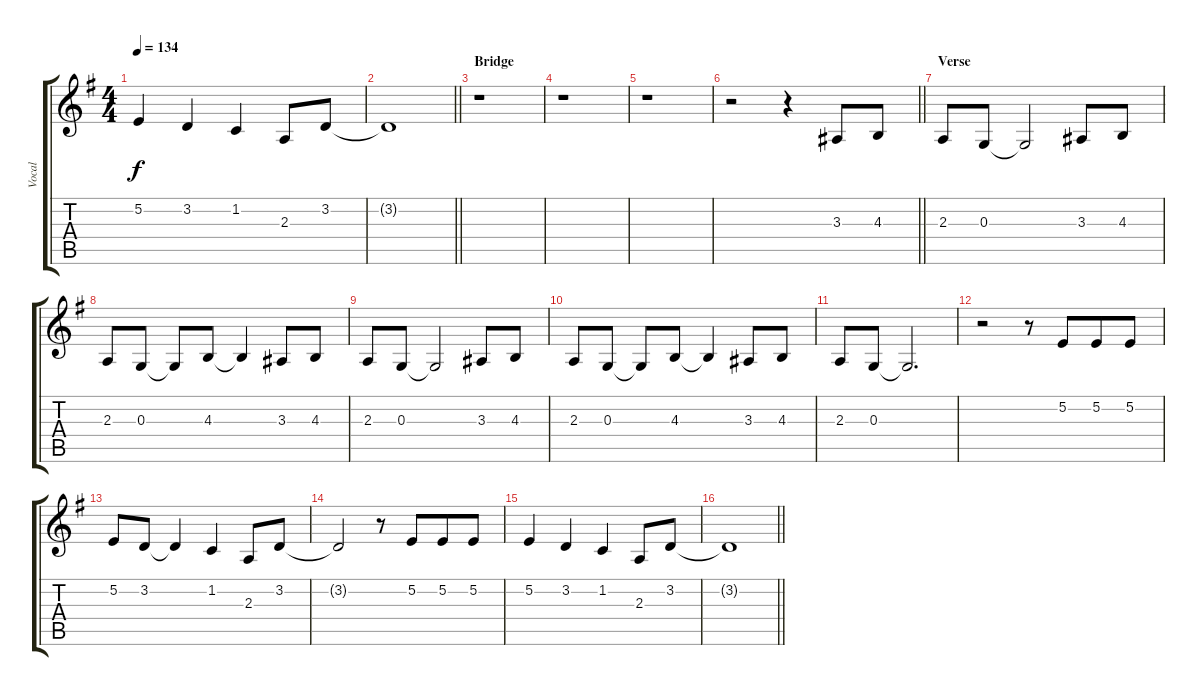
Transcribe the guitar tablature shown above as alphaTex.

\track ("Vocal" "Vocal") {instrument tenorsax}
\staff {score tabs}
\tuning (E4 B3 G3 D3 A2 E2) {hide}
\ts (4 4)
\tempo 134
\clef g2
\ks g
5.2.4{dy f} 3.2.4 1.2.4 2.3.8 3.2.8 |
\barLineRight lightlight
3.2{t}.1 |
\section ("" "Bridge")
r.1 |
r.1 |
r.1 |
\barLineRight lightlight
r.2 r.4 3.3.8 4.3.8 |
\section ("" "Verse")
2.3.8 0.3.8 0.3{t}.2 3.3.8 4.3.8 |
2.3.8 0.3.8 0.3{t}.8 4.3.8 4.3{t}.4 3.3.8 4.3.8 |
2.3.8 0.3.8 0.3{t}.2 3.3.8 4.3.8 |
2.3.8 0.3.8 0.3{t}.8 4.3.8 4.3{t}.4 3.3.8 4.3.8 |
2.3.8 0.3.8 0.3{t}.2{d} |
r.2 r.8 5.2.8{beam merge} 5.2.8 5.2.8 |
5.2.8 3.2.8 3.2{t}.4 1.2.4 2.3.8 3.2.8 |
3.2{t}.2 r.8 5.2.8{beam merge} 5.2.8 5.2.8 |
5.2.4 3.2.4 1.2.4 2.3.8 3.2.8 |
\barLineRight lightlight
3.2{t}.1
